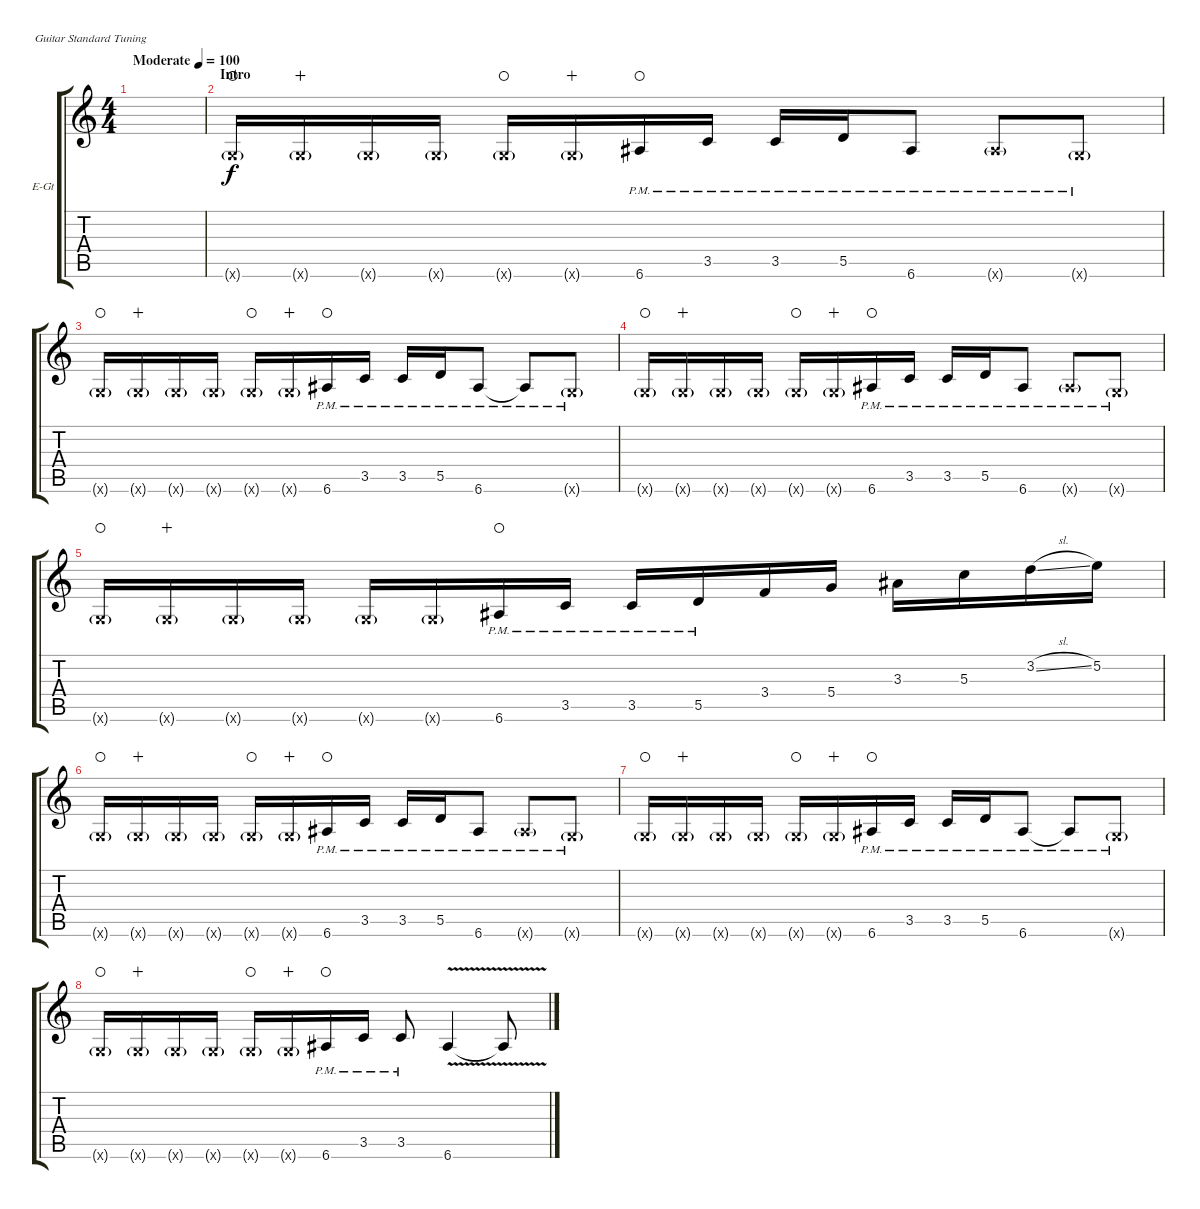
\bracketExtendMode groupsimilarinstruments
\firstSystemTrackNameOrientation horizontal
\otherSystemsTrackNameOrientation horizontal
\track ("Guitar" "E-Gt") {instrument distortionguitar}
\staff {score tabs}
\tuning (E4 B3 G3 D3 A2 E2)
\ts (4 4)
\tempo (100 "Moderate")
\clef g2
\ks c
|
\section ("" "Intro")
3.6{g x}.16{waho} 3.6{g x}.16{wahc} 3.6{g x}.16 3.6{g x}.16 3.6{g x}.16{waho} 3.6{g x}.16{wahc} 6.6{pm}.16{waho} 3.5{pm}.16 3.5{pm}.16 5.5{pm}.16 6.6{pm}.8 6.6{g pm x}.8 3.6{g pm x}.8 |
3.6{g x}.16{waho} 3.6{g x}.16{wahc} 3.6{g x}.16 3.6{g x}.16 3.6{g x}.16{waho} 3.6{g x}.16{wahc} 6.6{pm}.16{waho} 3.5{pm}.16 3.5{pm}.16 5.5{pm}.16 6.6{pm}.8 6.6{pm t}.8 3.6{g pm x}.8 |
3.6{g x}.16{waho} 3.6{g x}.16{wahc} 3.6{g x}.16 3.6{g x}.16 3.6{g x}.16{waho} 3.6{g x}.16{wahc} 6.6{pm}.16{waho} 3.5{pm}.16 3.5{pm}.16 5.5{pm}.16 6.6{pm}.8 6.6{g pm x}.8 3.6{g pm x}.8 |
3.6{g x}.16{waho} 3.6{g x}.16{wahc} 3.6{g x}.16 3.6{g x}.16 3.6{g x}.16 3.6{g x}.16 6.6{pm}.16{waho} 3.5{pm}.16 3.5{pm}.16 5.5{pm}.16 3.4.16 5.4.16 3.3.16 5.3.16 3.2{sl}.16 5.2.16 |
3.6{g x}.16{waho} 3.6{g x}.16{wahc} 3.6{g x}.16 3.6{g x}.16 3.6{g x}.16{waho} 3.6{g x}.16{wahc} 6.6{pm}.16{waho} 3.5{pm}.16 3.5{pm}.16 5.5{pm}.16 6.6{pm}.8 6.6{g pm x}.8 3.6{g pm x}.8 |
3.6{g x}.16{waho} 3.6{g x}.16{wahc} 3.6{g x}.16 3.6{g x}.16 3.6{g x}.16{waho} 3.6{g x}.16{wahc} 6.6{pm}.16{waho} 3.5{pm}.16 3.5{pm}.16 5.5{pm}.16 6.6{pm}.8 6.6{pm t}.8 3.6{g pm x}.8 |
3.6{g x}.16{waho} 3.6{g x}.16{wahc} 3.6{g x}.16 3.6{g x}.16 3.6{g x}.16{waho} 3.6{g x}.16{wahc} 6.6{pm}.16{waho} 3.5{pm}.16 3.5{pm}.8 6.6{v}.4 6.6{t}.8
